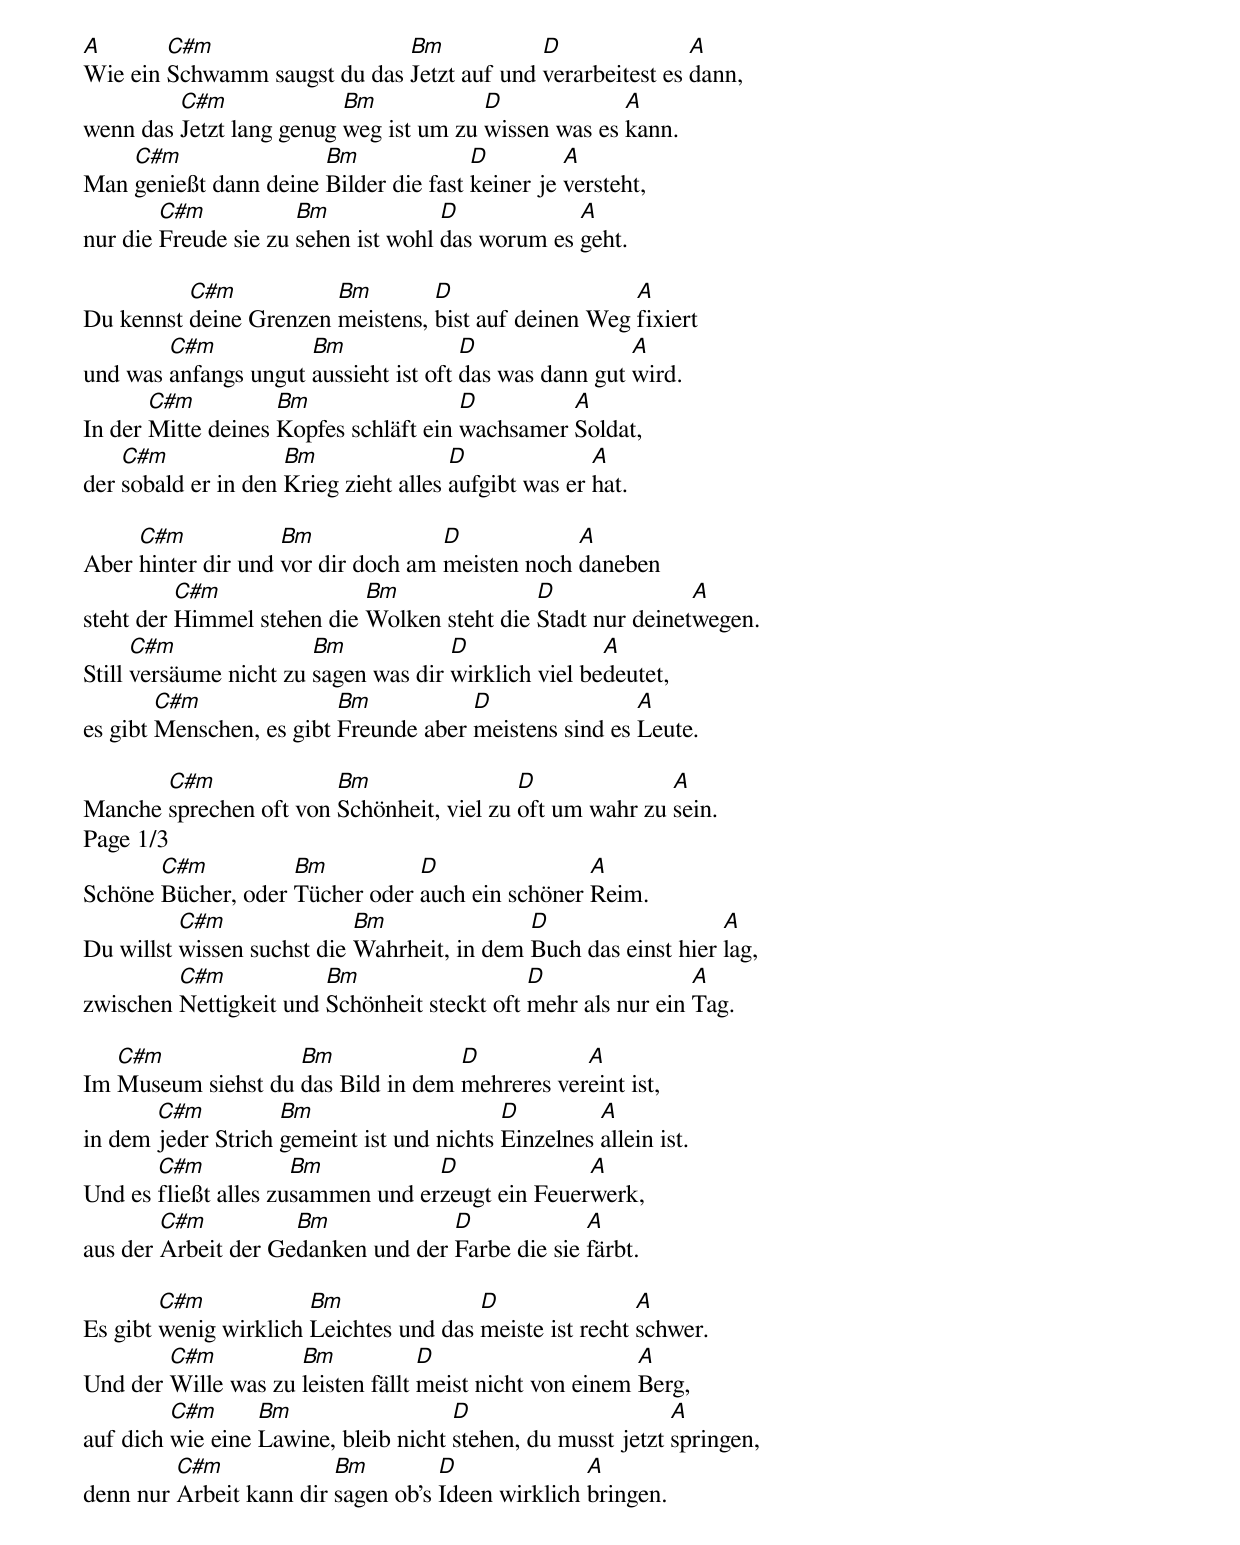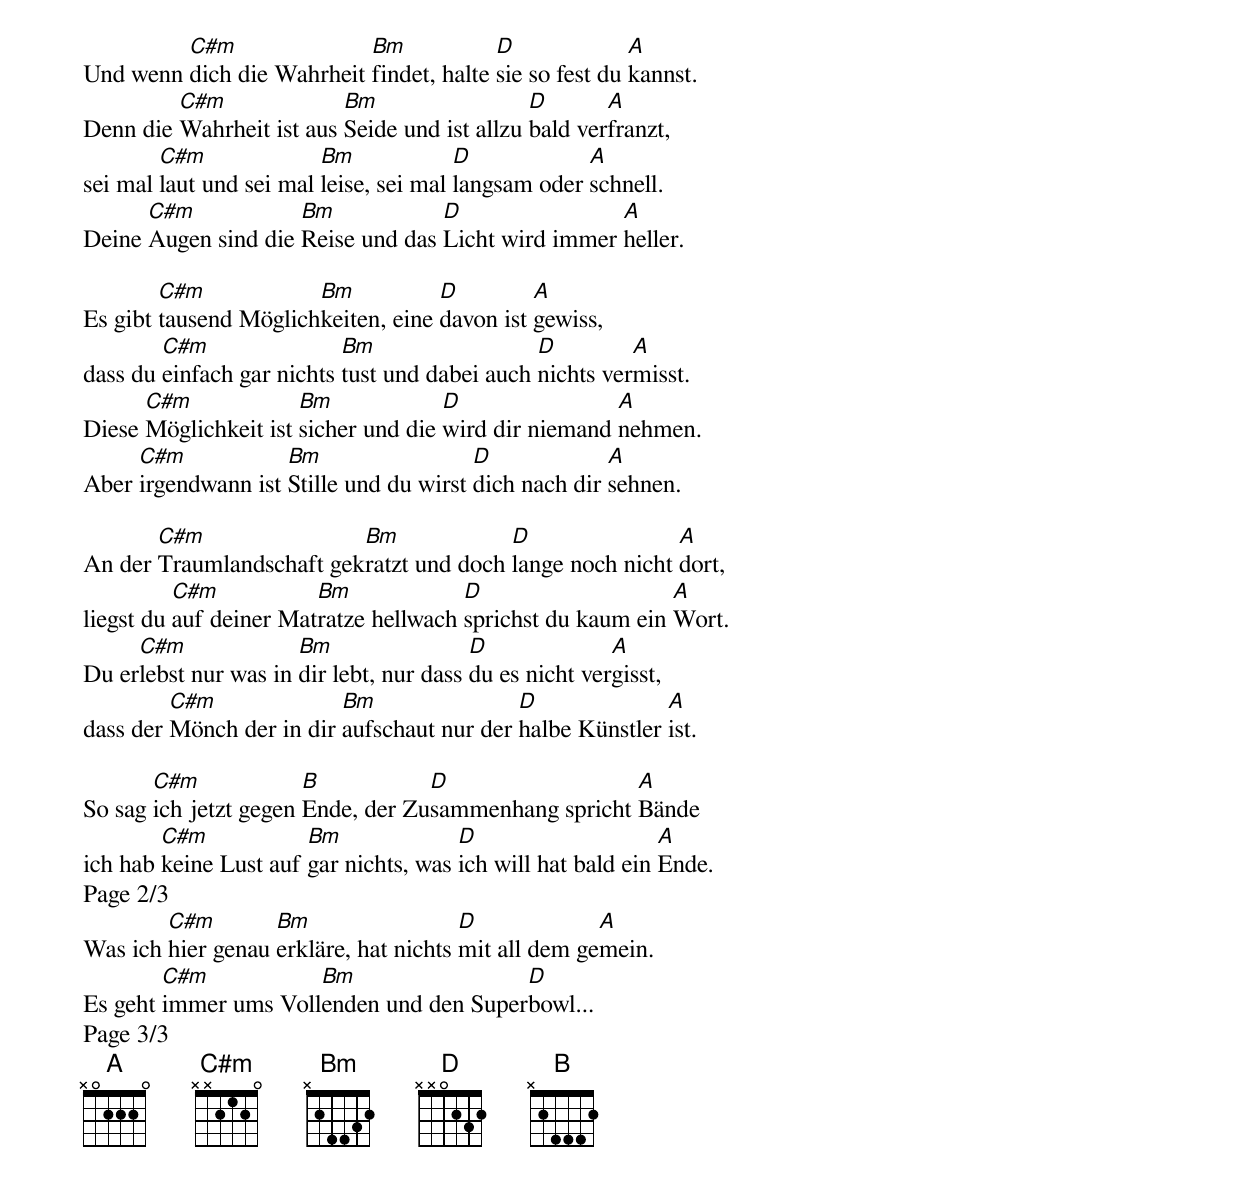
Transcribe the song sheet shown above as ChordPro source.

[A]Wie ein [C#m]Schwamm saugst du das [Bm]Jetzt auf und [D]verarbeitest es [A]dann,
wenn das [C#m]Jetzt lang genug [Bm]weg ist um zu [D]wissen was es [A]kann.
Man [C#m]genießt dann deine [Bm]Bilder die fast [D]keiner je [A]versteht,
nur die [C#m]Freude sie zu [Bm]sehen ist wohl [D]das worum es [A]geht.

Du kennst [C#m]deine Grenzen [Bm]meistens, [D]bist auf deinen Weg [A]fixiert
und was [C#m]anfangs ungut [Bm]aussieht ist oft [D]das was dann gut [A]wird.
In der [C#m]Mitte deines [Bm]Kopfes schläft ein [D]wachsamer [A]Soldat,
der [C#m]sobald er in den [Bm]Krieg zieht alles [D]aufgibt was er [A]hat.

Aber [C#m]hinter dir und [Bm]vor dir doch am [D]meisten noch [A]daneben
steht der [C#m]Himmel stehen die [Bm]Wolken steht die [D]Stadt nur deinet[A]wegen.
Still [C#m]versäume nicht zu [Bm]sagen was dir [D]wirklich viel be[A]deutet,
es gibt [C#m]Menschen, es gibt [Bm]Freunde aber [D]meistens sind es [A]Leute.

Manche [C#m]sprechen oft von [Bm]Schönheit, viel zu [D]oft um wahr zu [A]sein.
Page 1/3
Schöne [C#m]Bücher, oder [Bm]Tücher oder [D]auch ein schöner [A]Reim.
Du willst [C#m]wissen suchst die [Bm]Wahrheit, in dem [D]Buch das einst hier [A]lag,
zwischen [C#m]Nettigkeit und [Bm]Schönheit steckt oft [D]mehr als nur ein [A]Tag.

Im [C#m]Museum siehst du [Bm]das Bild in dem [D]mehreres ver[A]eint ist,
in dem [C#m]jeder Strich [Bm]gemeint ist und nichts [D]Einzelnes [A]allein ist.
Und es [C#m]fließt alles zu[Bm]sammen und er[D]zeugt ein Feuer[A]werk,
aus der [C#m]Arbeit der Ge[Bm]danken und der [D]Farbe die sie [A]färbt.

Es gibt [C#m]wenig wirklich [Bm]Leichtes und das [D]meiste ist recht [A]schwer.
Und der [C#m]Wille was zu [Bm]leisten fällt [D]meist nicht von einem [A]Berg,
auf dich [C#m]wie eine [Bm]Lawine, bleib nicht [D]stehen, du musst jetzt [A]springen,
denn nur [C#m]Arbeit kann dir [Bm]sagen ob's [D]Ideen wirklich [A]bringen.

Und wenn [C#m]dich die Wahrheit [Bm]findet, halte [D]sie so fest du [A]kannst.
Denn die [C#m]Wahrheit ist aus [Bm]Seide und ist allzu [D]bald ver[A]franzt,
sei mal [C#m]laut und sei mal [Bm]leise, sei mal [D]langsam oder [A]schnell.
Deine [C#m]Augen sind die [Bm]Reise und das [D]Licht wird immer [A]heller.

Es gibt [C#m]tausend Möglich[Bm]keiten, eine [D]davon ist [A]gewiss,
dass du [C#m]einfach gar nichts [Bm]tust und dabei auch [D]nichts ver[A]misst.
Diese [C#m]Möglichkeit ist [Bm]sicher und die [D]wird dir niemand [A]nehmen.
Aber [C#m]irgendwann ist [Bm]Stille und du wirst [D]dich nach dir [A]sehnen.

An der [C#m]Traumlandschaft gek[Bm]ratzt und doch [D]lange noch nicht [A]dort,
liegst du [C#m]auf deiner Mat[Bm]ratze hellwach [D]sprichst du kaum ein [A]Wort.
Du er[C#m]lebst nur was in [Bm]dir lebt, nur dass [D]du es nicht ver[A]gisst,
dass der [C#m]Mönch der in dir [Bm]aufschaut nur der [D]halbe Künstler [A]ist.

So sag [C#m]ich jetzt gegen [B]Ende, der Zu[D]sammenhang spricht [A]Bände
ich hab [C#m]keine Lust auf [Bm]gar nichts, was [D]ich will hat bald ein [A]Ende.
Page 2/3
Was ich [C#m]hier genau [Bm]erkläre, hat nichts [D]mit all dem ge[A]mein.
Es geht [C#m]immer ums Voll[Bm]enden und den Super[D]bowl...
Page 3/3
